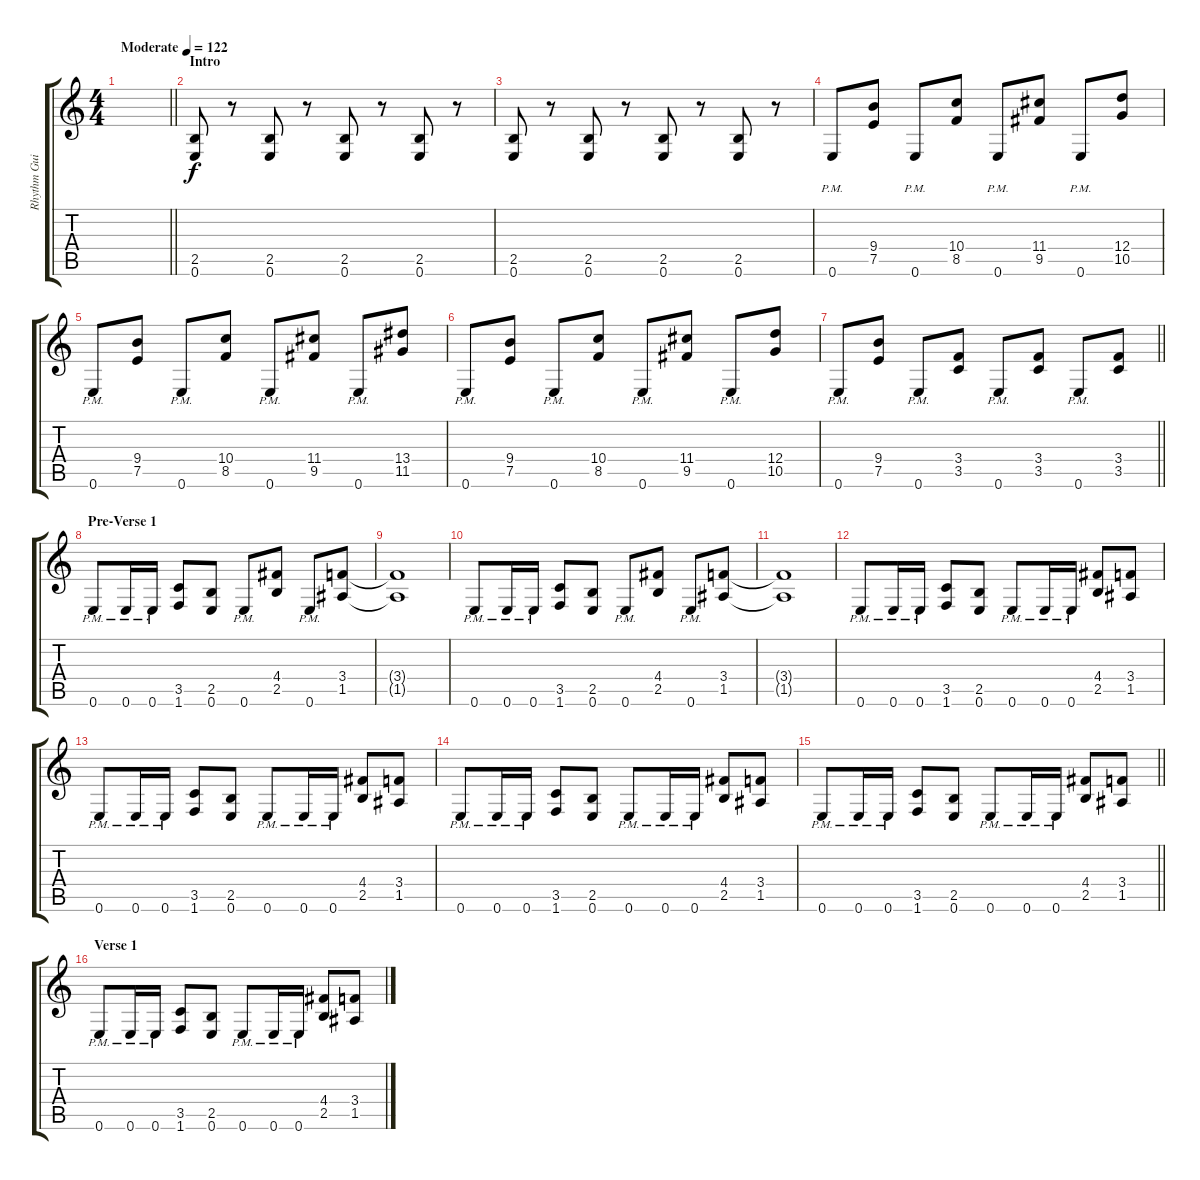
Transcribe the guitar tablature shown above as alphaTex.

\track ("Rhythm Guitar #1" "Rhythm Gui") {instrument distortionguitar}
\staff {score tabs}
\tuning (E4 B3 G3 D3 A2 E2) {hide}
\ts (4 4)
\tempo (122 "Moderate")
\clef g2
\barLineRight lightlight
\ks c
|
\section ("" "Intro")
(2.5 0.6).8 r.8 (2.5 0.6).8 r.8 (2.5 0.6).8 r.8 (2.5 0.6).8 r.8 |
(2.5 0.6).8 r.8 (2.5 0.6).8 r.8 (2.5 0.6).8 r.8 (2.5 0.6).8 r.8 |
0.6{pm}.8 (9.4 7.5).8 0.6{pm}.8 (10.4 8.5).8 0.6{pm}.8 (11.4 9.5).8 0.6{pm}.8 (12.4 10.5).8 |
0.6{pm}.8 (9.4 7.5).8 0.6{pm}.8 (10.4 8.5).8 0.6{pm}.8 (11.4 9.5).8 0.6{pm}.8 (13.4 11.5).8 |
0.6{pm}.8 (9.4 7.5).8 0.6{pm}.8 (10.4 8.5).8 0.6{pm}.8 (11.4 9.5).8 0.6{pm}.8 (12.4 10.5).8 |
\barLineRight lightlight
0.6{pm}.8 (9.4 7.5).8 0.6{pm}.8 (3.4 3.5).8 0.6{pm}.8 (3.4 3.5).8 0.6{pm}.8 (3.4 3.5).8 |
\section ("" "Pre-Verse 1")
0.6{pm}.8 0.6{pm}.16 0.6{pm}.16 (3.5 1.6).8 (2.5 0.6).8 0.6{pm}.8 (4.4 2.5).8 0.6{pm}.8 (3.4 1.5).8 |
(3.4{t} 1.5{t}).1 |
0.6{pm}.8 0.6{pm}.16 0.6{pm}.16 (3.5 1.6).8 (2.5 0.6).8 0.6{pm}.8 (4.4 2.5).8 0.6{pm}.8 (3.4 1.5).8 |
(3.4{t} 1.5{t}).1 |
0.6{pm}.8 0.6{pm}.16 0.6{pm}.16 (3.5 1.6).8 (2.5 0.6).8 0.6{pm}.8 0.6{pm}.16 0.6{pm}.16 (4.4 2.5).8 (3.4 1.5).8 |
0.6{pm}.8 0.6{pm}.16 0.6{pm}.16 (3.5 1.6).8 (2.5 0.6).8 0.6{pm}.8 0.6{pm}.16 0.6{pm}.16 (4.4 2.5).8 (3.4 1.5).8 |
0.6{pm}.8 0.6{pm}.16 0.6{pm}.16 (3.5 1.6).8 (2.5 0.6).8 0.6{pm}.8 0.6{pm}.16 0.6{pm}.16 (4.4 2.5).8 (3.4 1.5).8 |
\barLineRight lightlight
0.6{pm}.8 0.6{pm}.16 0.6{pm}.16 (3.5 1.6).8 (2.5 0.6).8 0.6{pm}.8 0.6{pm}.16 0.6{pm}.16 (4.4 2.5).8 (3.4 1.5).8 |
\section ("" "Verse 1")
0.6{pm}.8 0.6{pm}.16 0.6{pm}.16 (3.5 1.6).8 (2.5 0.6).8 0.6{pm}.8 0.6{pm}.16 0.6{pm}.16 (4.4 2.5).8 (3.4 1.5).8
